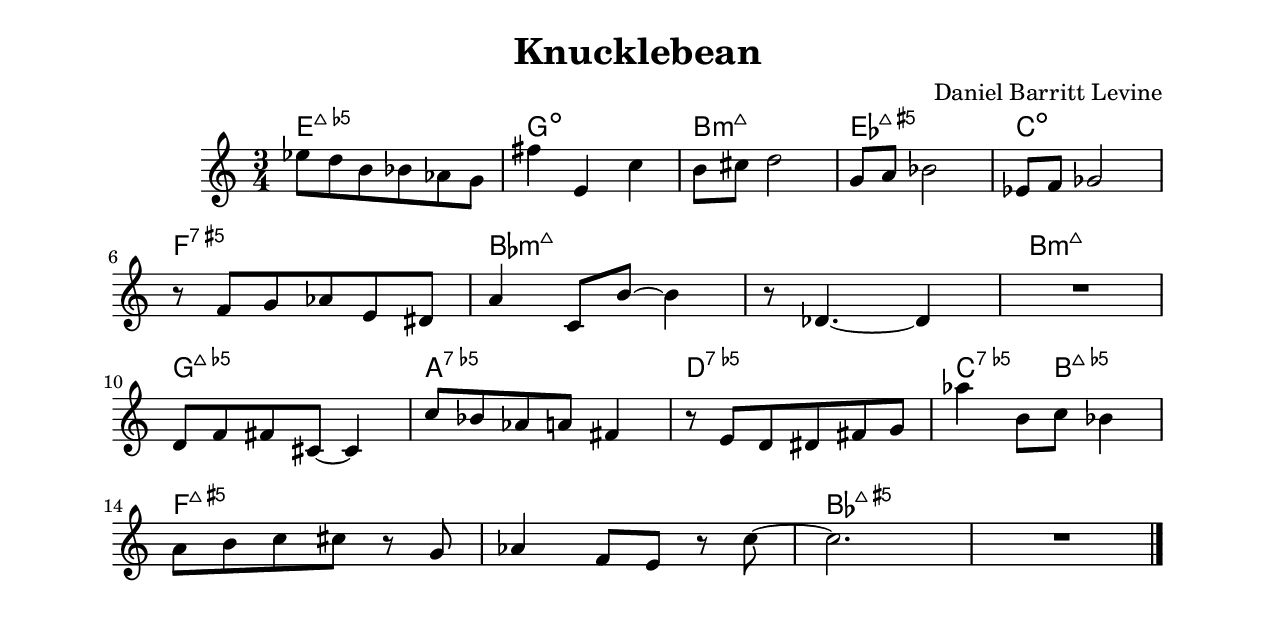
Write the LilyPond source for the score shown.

\version "2.24.0"

\include "settings.ily"
\include "style.ily"

changes = \chords {
  | e2.:maj5-
  | g2.:dim
  | b2.:m7+
  | ef2.:maj5+
  | c2.:m5-

  | f2.:7.5+
  | bf2.:m7+
  | s2.
  | b2.:m7+

  | g2.:maj5-
  | a2.:7.5-
  | d2.:7.5-
  | c4.:7.5- b:maj5-


  | f2.:maj5+
  | s2.
  | bf2.:maj5+
}

melody = \relative ef'' {
  | ef8 d b bf af g
  | fs'4 e, c'
  | b8 cs d2
  | g,8 a bf2
  | ef,8 f gf2

  | r8 f g af e ds
  | a'4 c,8 b' ~ b4
  | r8 df,4. ~ df4
  | R2.

  | d8 f fs cs ~ cs4 |
  | c'8 bf af a fs4
  | r8 e d ds fs g
  | af'4 b,8 c bf4

  | a8 b c cs r g
  | af4 f8 e r c' ~
  | c2.
  | R2.
}

structure = {
  \time 3/4

  | s2. * 17

  \bar "|."
}


\header {
  title = "Knucklebean"
  composer = "Daniel Barritt Levine"
}

melody = \new Staff {
  <<
    \melody
    \structure
  >>
}

\layout {
  \context {
    \Score
    \consists
    #(set-bars-per-line '(5 4 4))
  }
}

\score {
  <<
    \changes
    \melody
  >>
}
